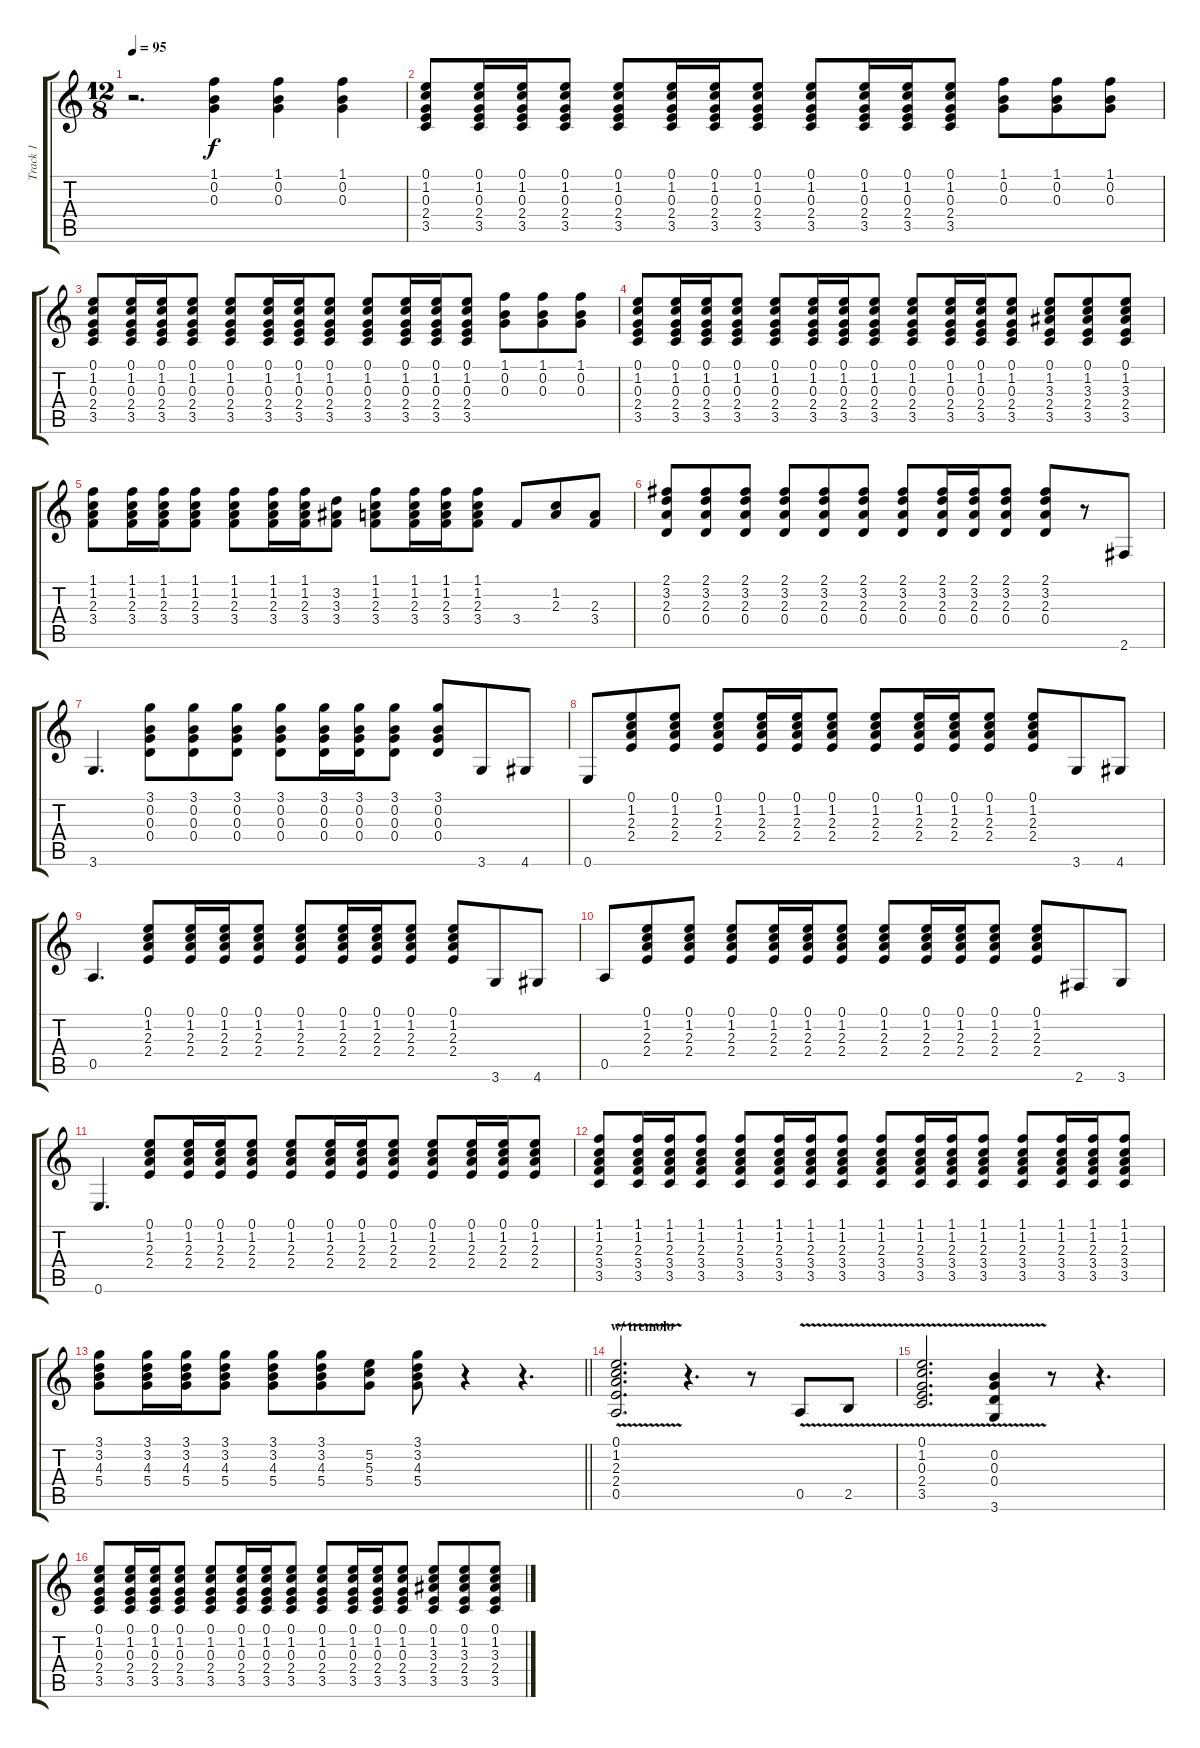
\track ("Track 1" "Track 1") {instrument electricguitarclean}
\staff {score tabs}
\tuning (E4 B3 G3 D3 A2 E2) {hide}
\ts (12 8)
\tempo 95
\clef g2
\ks c
r.2{d dy f instrument electricguitarclean} (1.1 0.2 0.3).4 (1.1 0.2 0.3).4 (1.1 0.2 0.3).4 |
(0.1 1.2 0.3 2.4 3.5).8 (0.1 1.2 0.3 2.4 3.5).16 (0.1 1.2 0.3 2.4 3.5).16 (0.1 1.2 0.3 2.4 3.5).8 (0.1 1.2 0.3 2.4 3.5).8 (0.1 1.2 0.3 2.4 3.5).16 (0.1 1.2 0.3 2.4 3.5).16 (0.1 1.2 0.3 2.4 3.5).8 (0.1 1.2 0.3 2.4 3.5).8 (0.1 1.2 0.3 2.4 3.5).16 (0.1 1.2 0.3 2.4 3.5).16 (0.1 1.2 0.3 2.4 3.5).8 (1.1 0.2 0.3).8 (1.1 0.2 0.3).8 (1.1 0.2 0.3).8 |
(0.1 1.2 0.3 2.4 3.5).8 (0.1 1.2 0.3 2.4 3.5).16 (0.1 1.2 0.3 2.4 3.5).16 (0.1 1.2 0.3 2.4 3.5).8 (0.1 1.2 0.3 2.4 3.5).8 (0.1 1.2 0.3 2.4 3.5).16 (0.1 1.2 0.3 2.4 3.5).16 (0.1 1.2 0.3 2.4 3.5).8 (0.1 1.2 0.3 2.4 3.5).8 (0.1 1.2 0.3 2.4 3.5).16 (0.1 1.2 0.3 2.4 3.5).16 (0.1 1.2 0.3 2.4 3.5).8 (1.1 0.2 0.3).8 (1.1 0.2 0.3).8 (1.1 0.2 0.3).8 |
(0.1 1.2 0.3 2.4 3.5).8 (0.1 1.2 0.3 2.4 3.5).16 (0.1 1.2 0.3 2.4 3.5).16 (0.1 1.2 0.3 2.4 3.5).8 (0.1 1.2 0.3 2.4 3.5).8 (0.1 1.2 0.3 2.4 3.5).16 (0.1 1.2 0.3 2.4 3.5).16 (0.1 1.2 0.3 2.4 3.5).8 (0.1 1.2 0.3 2.4 3.5).8 (0.1 1.2 0.3 2.4 3.5).16 (0.1 1.2 0.3 2.4 3.5).16 (0.1 1.2 0.3 2.4 3.5).8 (0.1 1.2 3.3 2.4 3.5).8 (0.1 1.2 3.3 2.4 3.5).8 (0.1 1.2 3.3 2.4 3.5).8 |
(1.1 1.2 2.3 3.4).8 (1.1 1.2 2.3 3.4).16 (1.1 1.2 2.3 3.4).16 (1.1 1.2 2.3 3.4).8 (1.1 1.2 2.3 3.4).8 (1.1 1.2 2.3 3.4).16 (1.1 1.2 2.3 3.4).16 (3.2 3.3 3.4).8 (1.1 1.2 2.3 3.4).8 (1.1 1.2 2.3 3.4).16 (1.1 1.2 2.3 3.4).16 (1.1 1.2 2.3 3.4).8 3.4.8 (1.2 2.3).8 (2.3 3.4).8 |
(2.1 3.2 2.3 0.4).8 (2.1 3.2 2.3 0.4).8 (2.1 3.2 2.3 0.4).8 (2.1 3.2 2.3 0.4).8 (2.1 3.2 2.3 0.4).8 (2.1 3.2 2.3 0.4).8 (2.1 3.2 2.3 0.4).8 (2.1 3.2 2.3 0.4).16 (2.1 3.2 2.3 0.4).16 (2.1 3.2 2.3 0.4).8 (2.1 3.2 2.3 0.4).8 r.8 2.6.8 |
3.6.4{d} (3.1 0.2 0.3 0.4).8 (3.1 0.2 0.3 0.4).8 (3.1 0.2 0.3 0.4).8 (3.1 0.2 0.3 0.4).8 (3.1 0.2 0.3 0.4).16 (3.1 0.2 0.3 0.4).16 (3.1 0.2 0.3 0.4).8 (3.1 0.2 0.3 0.4).8 3.6.8 4.6.8 |
0.6.8 (0.1 1.2 2.3 2.4).8 (0.1 1.2 2.3 2.4).8 (0.1 1.2 2.3 2.4).8 (0.1 1.2 2.3 2.4).16 (0.1 1.2 2.3 2.4).16 (0.1 1.2 2.3 2.4).8 (0.1 1.2 2.3 2.4).8 (0.1 1.2 2.3 2.4).16 (0.1 1.2 2.3 2.4).16 (0.1 1.2 2.3 2.4).8 (0.1 1.2 2.3 2.4).8 3.6.8 4.6.8 |
0.5.4{d} (0.1 1.2 2.3 2.4).8 (0.1 1.2 2.3 2.4).16 (0.1 1.2 2.3 2.4).16 (0.1 1.2 2.3 2.4).8 (0.1 1.2 2.3 2.4).8 (0.1 1.2 2.3 2.4).16 (0.1 1.2 2.3 2.4).16 (0.1 1.2 2.3 2.4).8 (0.1 1.2 2.3 2.4).8 3.6.8 4.6.8 |
0.5.8 (0.1 1.2 2.3 2.4).8 (0.1 1.2 2.3 2.4).8 (0.1 1.2 2.3 2.4).8 (0.1 1.2 2.3 2.4).16 (0.1 1.2 2.3 2.4).16 (0.1 1.2 2.3 2.4).8 (0.1 1.2 2.3 2.4).8 (0.1 1.2 2.3 2.4).16 (0.1 1.2 2.3 2.4).16 (0.1 1.2 2.3 2.4).8 (0.1 1.2 2.3 2.4).8 2.6.8 3.6.8 |
0.6.4{d} (0.1 1.2 2.3 2.4).8 (0.1 1.2 2.3 2.4).16 (0.1 1.2 2.3 2.4).16 (0.1 1.2 2.3 2.4).8 (0.1 1.2 2.3 2.4).8 (0.1 1.2 2.3 2.4).16 (0.1 1.2 2.3 2.4).16 (0.1 1.2 2.3 2.4).8 (0.1 1.2 2.3 2.4).8 (0.1 1.2 2.3 2.4).16 (0.1 1.2 2.3 2.4).16 (0.1 1.2 2.3 2.4).8 |
(1.1 1.2 2.3 3.4 3.5).8 (1.1 1.2 2.3 3.4 3.5).16 (1.1 1.2 2.3 3.4 3.5).16 (1.1 1.2 2.3 3.4 3.5).8 (1.1 1.2 2.3 3.4 3.5).8 (1.1 1.2 2.3 3.4 3.5).16 (1.1 1.2 2.3 3.4 3.5).16 (1.1 1.2 2.3 3.4 3.5).8 (1.1 1.2 2.3 3.4 3.5).8 (1.1 1.2 2.3 3.4 3.5).16 (1.1 1.2 2.3 3.4 3.5).16 (1.1 1.2 2.3 3.4 3.5).8 (1.1 1.2 2.3 3.4 3.5).8 (1.1 1.2 2.3 3.4 3.5).16 (1.1 1.2 2.3 3.4 3.5).16 (1.1 1.2 2.3 3.4 3.5).8 |
\barLineRight lightlight
(3.1 3.2 4.3 5.4).8 (3.1 3.2 4.3 5.4).16 (3.1 3.2 4.3 5.4).16 (3.1 3.2 4.3 5.4).8 (3.1 3.2 4.3 5.4).8 (3.1 3.2 4.3 5.4).8 (5.2 5.3 5.4).8 (3.1 3.2 4.3 5.4).8 r.4 r.4{d} |
\section ("" "w/ tremolo")
(0.1{v} 1.2 2.3 2.4 0.5).2{d} r.4{d} r.8 0.5{v}.8 2.5{v}.8 |
(0.1 1.2 0.3 2.4 3.5{v}).2{d} (0.2 0.3 0.4{v} 3.6).4 r.8 r.4{d} |
(0.1 1.2 0.3 2.4 3.5).8 (0.1 1.2 0.3 2.4 3.5).16 (0.1 1.2 0.3 2.4 3.5).16 (0.1 1.2 0.3 2.4 3.5).8 (0.1 1.2 0.3 2.4 3.5).8 (0.1 1.2 0.3 2.4 3.5).16 (0.1 1.2 0.3 2.4 3.5).16 (0.1 1.2 0.3 2.4 3.5).8 (0.1 1.2 0.3 2.4 3.5).8 (0.1 1.2 0.3 2.4 3.5).16 (0.1 1.2 0.3 2.4 3.5).16 (0.1 1.2 0.3 2.4 3.5).8 (0.1 1.2 3.3 2.4 3.5).8 (0.1 1.2 3.3 2.4 3.5).8 (0.1 1.2 3.3 2.4 3.5).8
